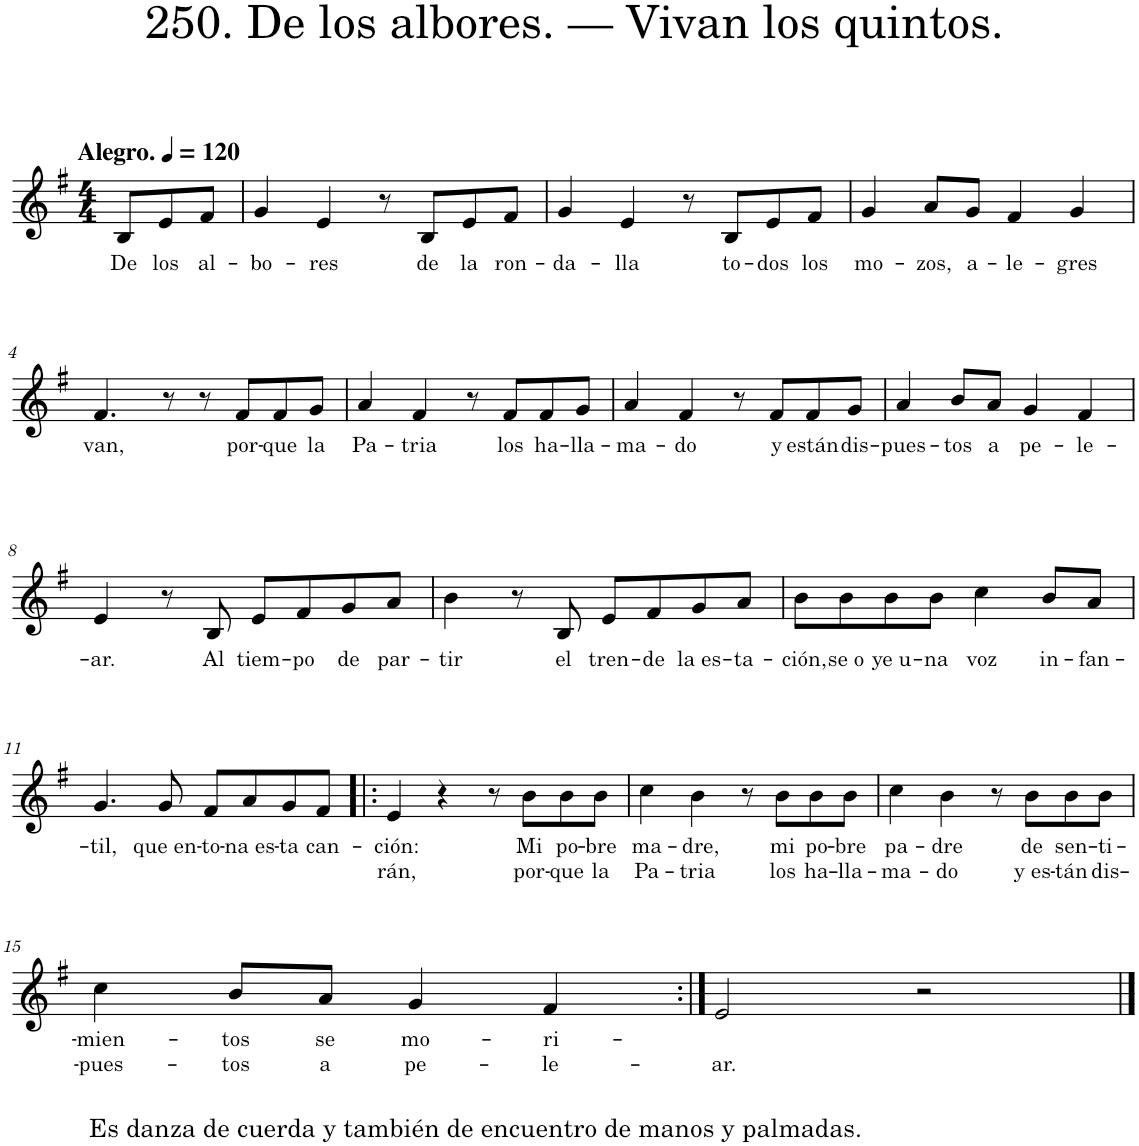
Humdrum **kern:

**kern	**text	**text
*part1	*part1	*part1
*staff1	*staff1	*staff1
*I"Piano	*	*
*I'Pno.	*	*
*clefG2	*	*
*k[f#]	*	*
*M4/4	*	*
*MM120	*	*
=	=	=
!LO:TX:a:B:t=Alegro.	!	!
!	!LO:LY:b	!
8B/L	De	.
!	!LO:LY:b	!
8e/	los	.
!	!LO:LY:b	!
8f#/J	al-	.
=1	=1	=1
!	!LO:LY:b	!
4g/	-bo-	.
!	!LO:LY:b	!
4e/	-res	.
8r	.	.
!	!LO:LY:b	!
8B/L	de	.
!	!LO:LY:b	!
8e/	la	.
!	!LO:LY:b	!
8f#/J	ron-	.
=2	=2	=2
!	!LO:LY:b	!
4g/	-da-	.
!	!LO:LY:b	!
4e/	-lla	.
8r	.	.
!	!LO:LY:b	!
8B/L	to-	.
!	!LO:LY:b	!
8e/	-dos	.
!	!LO:LY:b	!
8f#/J	los	.
=3	=3	=3
!	!LO:LY:b	!
4g/	mo-	.
!	!LO:LY:b	!
8a/L	-zos,	.
!	!LO:LY:b	!
8g/J	a-	.
!	!LO:LY:b	!
4f#/	-le-	.
!	!LO:LY:b	!
4g/	-gres	.
!!LO:LB:g=z
=4	=4	=4
!	!LO:LY:b	!
4.f#/	van,	.
8r	.	.
8r	.	.
!	!LO:LY:b	!
8f#/L	por-	.
!	!LO:LY:b	!
8f#/	-que	.
!	!LO:LY:b	!
8g/J	la	.
=5	=5	=5
!	!LO:LY:b	!
4a/	Pa-	.
!	!LO:LY:b	!
4f#/	-tria	.
8r	.	.
!	!LO:LY:b	!
8f#/L	los	.
!	!LO:LY:b	!
8f#/	ha-	.
!	!LO:LY:b	!
8g/J	-lla-	.
=6	=6	=6
!	!LO:LY:b	!
4a/	-ma-	.
!	!LO:LY:b	!
4f#/	-do	.
8r	.	.
!	!LO:LY:b	!
8f#/L	y	.
!	!LO:LY:b	!
8f#/	están	.
!	!LO:LY:b	!
8g/J	dis-	.
=7	=7	=7
!	!LO:LY:b	!
4a/	-pues-	.
!	!LO:LY:b	!
8b/L	-tos	.
!	!LO:LY:b	!
8a/J	a	.
!	!LO:LY:b	!
4g/	pe-	.
!	!LO:LY:b	!
4f#/	-le-	.
!!LO:LB:g=z
=8	=8	=8
!	!LO:LY:b	!
4e/	-ar.	.
8r	.	.
!	!LO:LY:b	!
8B/	Al	.
!	!LO:LY:b	!
8e/L	tiem-	.
!	!LO:LY:b	!
8f#/	-po	.
!	!LO:LY:b	!
8g/	de	.
!	!LO:LY:b	!
8a/J	par-	.
=9	=9	=9
!	!LO:LY:b	!
4b\	-tir	.
8r	.	.
!	!LO:LY:b	!
8B/	el	.
!	!LO:LY:b	!
8e/L	tren-	.
!	!LO:LY:b	!
8f#/	-de	.
!	!LO:LY:b	!
8g/	la es-	.
!	!LO:LY:b	!
8a/J	-ta-	.
=10	=10	=10
!	!LO:LY:b	!
8b\L	-ción,	.
!	!LO:LY:b	!
8b\	se o	.
!	!LO:LY:b	!
8b\	ye u-	.
!	!LO:LY:b	!
8b\J	-na	.
!	!LO:LY:b	!
4cc\	voz	.
!	!LO:LY:b	!
8b/L	in-	.
!	!LO:LY:b	!
8a/J	-fan-	.
!!LO:LB:g=z
=11	=11	=11
!	!LO:LY:b	!
4.g/	-til,	.
!	!LO:LY:b	!
8g/	que en-	.
!	!LO:LY:b	!
8f#/L	-to-	.
!	!LO:LY:b	!
8a/	-na es-	.
!	!LO:LY:b	!
8g/	-ta	.
!	!LO:LY:b	!
8f#/J	can-	.
=12!|:	=12!|:	=12!|:
!	!LO:LY:b	!LO:LY:b
4e/	-ción:	rán,
4r	.	.
8r	.	.
!	!LO:LY:b	!LO:LY:b
8b\L	Mi	por-
!	!LO:LY:b	!LO:LY:b
8b\	po-	-que
!	!LO:LY:b	!LO:LY:b
8b\J	-bre	la
=13	=13	=13
!	!LO:LY:b	!LO:LY:b
4cc\	ma-	Pa-
!	!LO:LY:b	!LO:LY:b
4b\	-dre,	-tria
8r	.	.
!	!LO:LY:b	!LO:LY:b
8b\L	mi	los
!	!LO:LY:b	!LO:LY:b
8b\	po-	ha-
!	!LO:LY:b	!LO:LY:b
8b\J	-bre	-lla-
=14	=14	=14
!	!LO:LY:b	!LO:LY:b
4cc\	pa-	-ma-
!	!LO:LY:b	!LO:LY:b
4b\	-dre	-do
8r	.	.
!	!LO:LY:b	!LO:LY:b
8b\L	de	y es-
!	!LO:LY:b	!LO:LY:b
8b\	sen-	-tán
!	!LO:LY:b	!LO:LY:b
8b\J	-ti-	dis-
!!LO:LB:g=z
=15	=15	=15
!LO:TX:b:t=Es danza de cuerda y también de encuentro de manos y palmadas.	!	!
!	!LO:LY:b	!LO:LY:b
4cc\	-mien-	-pues-
!	!LO:LY:b	!LO:LY:b
8b/L	-tos	-tos
!	!LO:LY:b	!LO:LY:b
8a/J	se	a
!	!LO:LY:b	!LO:LY:b
4g/	mo-	pe-
!	!LO:LY:b	!LO:LY:b
4f#/	-ri-	-le-
=16:|!	=16:|!	=16:|!
!	!	!LO:LY:b
2e/	.	-ar.
2r	.	.
==	==	==
*-	*-	*-
